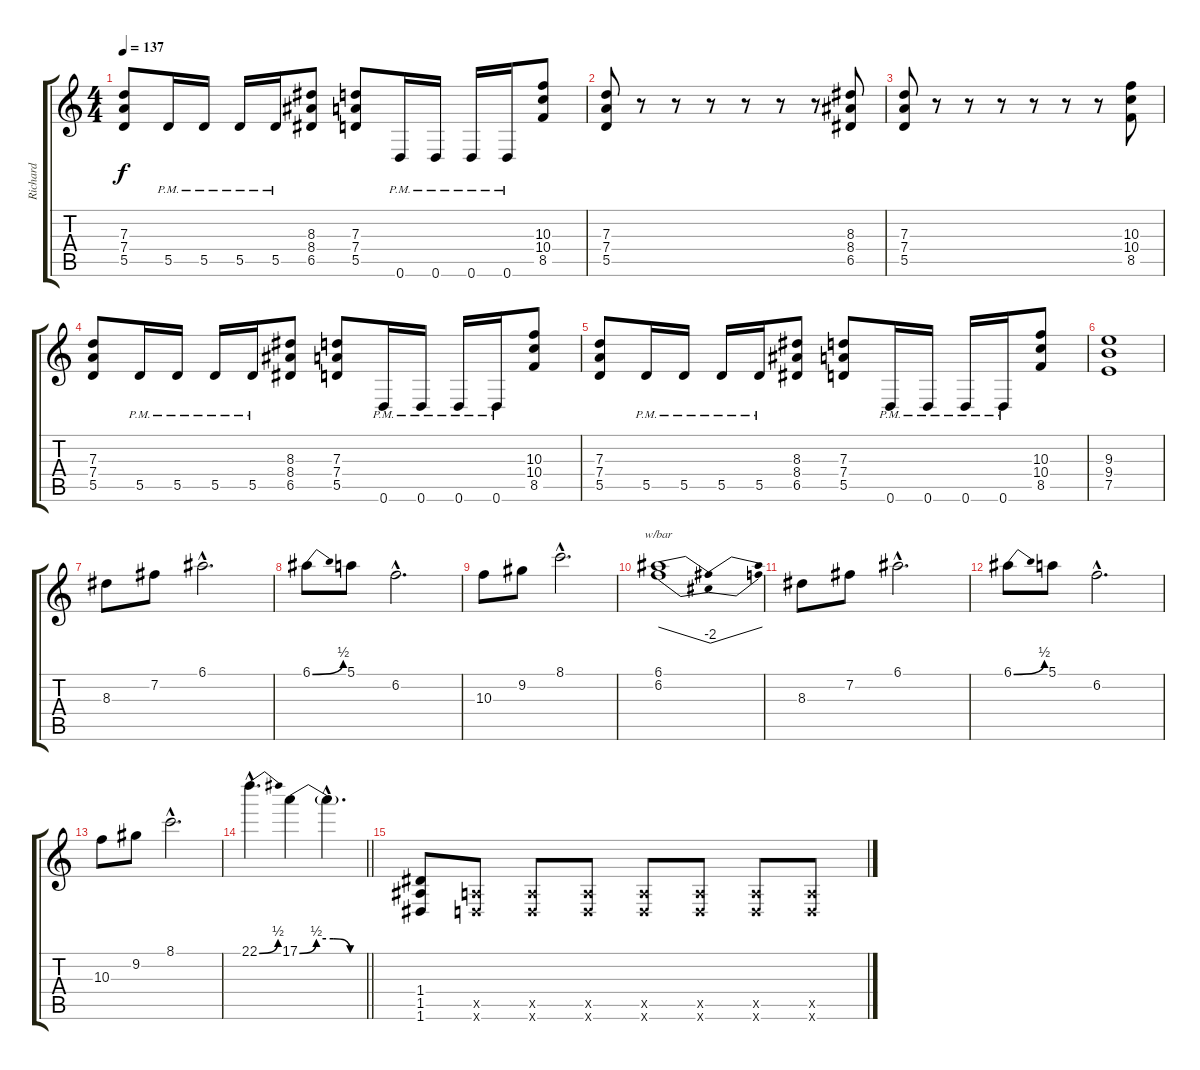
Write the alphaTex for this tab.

\track ("Richard" "Richard") {instrument distortionguitar}
\staff {score tabs}
\tuning (E4 B3 G3 D3 A2 D2) {hide}
\ts (4 4)
\tempo 137
\clef g2
\ks c
(7.3 7.4 5.5).8{dy f} 5.5{pm}.16 5.5{pm}.16 5.5{pm}.16 5.5{pm}.16 (8.3 8.4 6.5).8 (7.3 7.4 5.5).8 0.6{pm}.16 0.6{pm}.16 0.6{pm}.16 0.6{pm}.16 (10.3 10.4 8.5).8 |
(7.3 7.4 5.5).8 r.8 r.8 r.8 r.8 r.8 r.8 (8.3 8.4 6.5).8 |
(7.3 7.4 5.5).8 r.8 r.8 r.8 r.8 r.8 r.8 (10.3 10.4 8.5).8 |
(7.3 7.4 5.5).8 5.5{pm}.16 5.5{pm}.16 5.5{pm}.16 5.5{pm}.16 (8.3 8.4 6.5).8 (7.3 7.4 5.5).8 0.6{pm}.16 0.6{pm}.16 0.6{pm}.16 0.6{pm}.16 (10.3 10.4 8.5).8 |
(7.3 7.4 5.5).8 5.5{pm}.16 5.5{pm}.16 5.5{pm}.16 5.5{pm}.16 (8.3 8.4 6.5).8 (7.3 7.4 5.5).8 0.6{pm}.16 0.6{pm}.16 0.6{pm}.16 0.6{pm}.16 (10.3 10.4 8.5).8 |
(9.3 9.4 7.5).1 |
8.3.8 7.2.8 6.1{hac}.2{d} |
6.1{be (bend 0 0 60 2)}.8 5.1.8 6.2{hac}.2{d} |
10.3.8 9.2.8 8.1{hac}.2{d} |
(6.1 6.2).1{tbe (dip default 0 0 30 -8 60 0)} |
8.3.8 7.2.8 6.1{hac}.2{d} |
6.1{be (bend 0 0 60 2)}.8 5.1.8 6.2{hac}.2{d} |
10.3.8 9.2.8 8.1{hac}.2{d} |
\barLineRight lightlight
22.1{be (bend 0 0 60 2) hac}.4{d} 17.1{be (custom 0 0 15 2 30 2 45 0 60 0)}.4 17.1{hac t}.4{d} |
(1.4 1.5 1.6).8 (0.5{x} 0.6{x}).8 (0.5{x} 0.6{x}).8 (0.5{x} 0.6{x}).8 (0.5{x} 0.6{x}).8 (0.5{x} 0.6{x}).8 (0.5{x} 0.6{x}).8 (0.5{x} 0.6{x}).8
